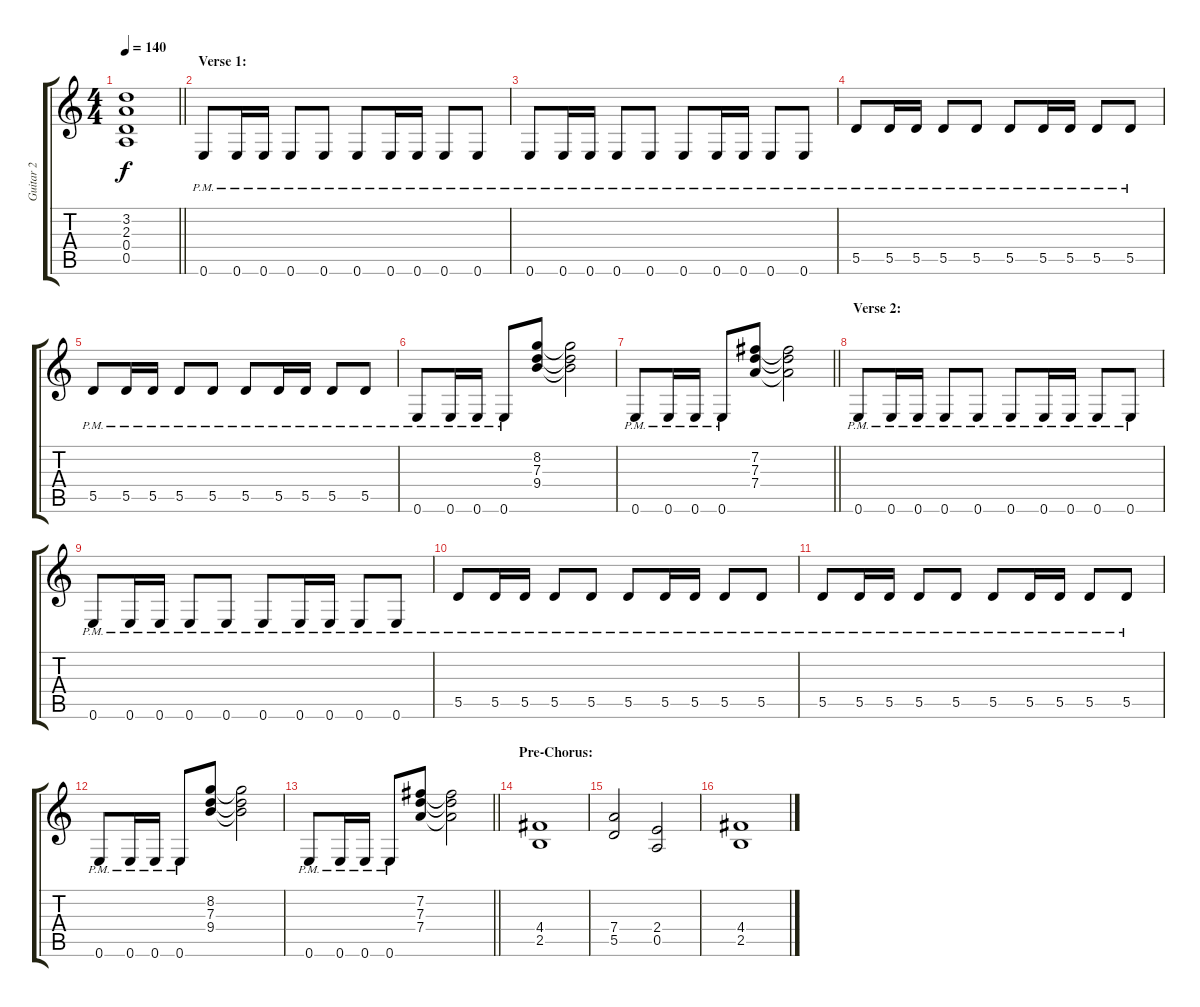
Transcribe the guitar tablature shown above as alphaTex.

\track ("Guitar 2" "Guitar 2") {instrument distortionguitar}
\staff {score tabs}
\tuning (E4 B3 G3 D3 A2 E2) {hide}
\ts (4 4)
\tempo 140
\clef g2
\barLineRight lightlight
\ks c
(3.2{t} 2.3{t} 0.4{t} 0.5{t}).1{dy f} |
\section ("" "Verse 1:")
0.6{pm}.8 0.6{pm}.16 0.6{pm}.16 0.6{pm}.8 0.6{pm}.8 0.6{pm}.8 0.6{pm}.16 0.6{pm}.16 0.6{pm}.8 0.6{pm}.8 |
0.6{pm}.8 0.6{pm}.16 0.6{pm}.16 0.6{pm}.8 0.6{pm}.8 0.6{pm}.8 0.6{pm}.16 0.6{pm}.16 0.6{pm}.8 0.6{pm}.8 |
5.5{pm}.8 5.5{pm}.16 5.5{pm}.16 5.5{pm}.8 5.5{pm}.8 5.5{pm}.8 5.5{pm}.16 5.5{pm}.16 5.5{pm}.8 5.5{pm}.8 |
5.5{pm}.8 5.5{pm}.16 5.5{pm}.16 5.5{pm}.8 5.5{pm}.8 5.5{pm}.8 5.5{pm}.16 5.5{pm}.16 5.5{pm}.8 5.5{pm}.8 |
0.6{pm}.8 0.6{pm}.16 0.6{pm}.16 0.6{pm}.8 (8.2 7.3 9.4).8 (8.2{t} 7.3{t} 9.4{t}).2 |
\barLineRight lightlight
0.6{pm}.8 0.6{pm}.16 0.6{pm}.16 0.6{pm}.8 (7.2 7.3 7.4).8 (7.2{t} 7.3{t} 7.4{t}).2 |
\section ("" "Verse 2:")
0.6{pm}.8 0.6{pm}.16 0.6{pm}.16 0.6{pm}.8 0.6{pm}.8 0.6{pm}.8 0.6{pm}.16 0.6{pm}.16 0.6{pm}.8 0.6{pm}.8 |
0.6{pm}.8 0.6{pm}.16 0.6{pm}.16 0.6{pm}.8 0.6{pm}.8 0.6{pm}.8 0.6{pm}.16 0.6{pm}.16 0.6{pm}.8 0.6{pm}.8 |
5.5{pm}.8 5.5{pm}.16 5.5{pm}.16 5.5{pm}.8 5.5{pm}.8 5.5{pm}.8 5.5{pm}.16 5.5{pm}.16 5.5{pm}.8 5.5{pm}.8 |
5.5{pm}.8 5.5{pm}.16 5.5{pm}.16 5.5{pm}.8 5.5{pm}.8 5.5{pm}.8 5.5{pm}.16 5.5{pm}.16 5.5{pm}.8 5.5{pm}.8 |
0.6{pm}.8 0.6{pm}.16 0.6{pm}.16 0.6{pm}.8 (8.2 7.3 9.4).8 (8.2{t} 7.3{t} 9.4{t}).2 |
\barLineRight lightlight
0.6{pm}.8 0.6{pm}.16 0.6{pm}.16 0.6{pm}.8 (7.2 7.3 7.4).8 (7.2{t} 7.3{t} 7.4{t}).2 |
\section ("" "Pre-Chorus:")
(4.4 2.5).1 |
(7.4 5.5).2 (2.4 0.5).2 |
(4.4 2.5).1
